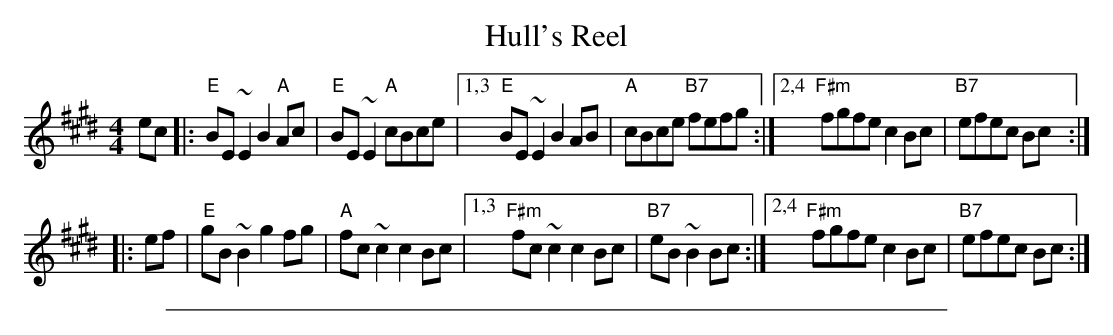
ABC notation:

X:1
T: Hull's Reel
M: 4/4
L: 1/8
K: E
ec |:\
"E"BE~E2 B2"A"Ac | "E"BE~E2 "A"cBce |\
[1,3 "E"BE~E2 B2AB | "A"cBce "B7"fefg :|\
[2,4 "F#m"fgfe c2Bc | "B7"efec Bc :|
|: ef |\
"E"gB~B2 g2fg | "A"fc~c2 c2Bc |\
[1,3 "F#m"fc~c2 c2Bc | "B7"eB~B2 Bc :|\
[2,4 "F#m"fgfe c2Bc | "B7"efec Bc :|
